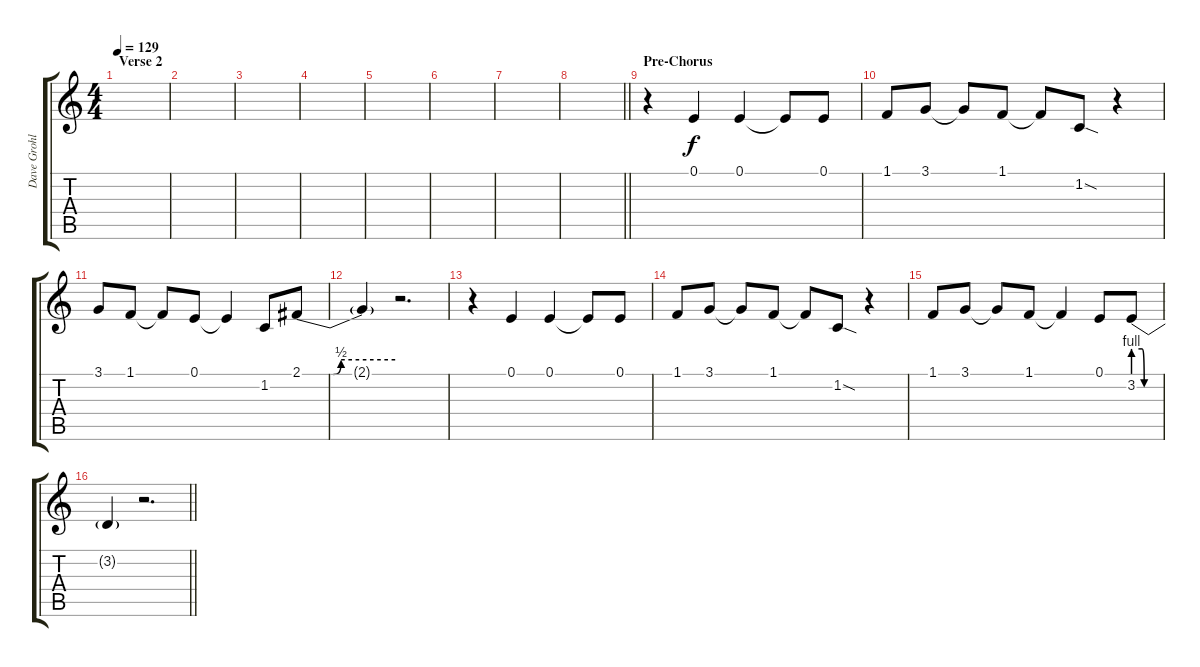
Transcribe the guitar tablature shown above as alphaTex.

\track ("Dave Grohl (Backing Vocals)" "Dave Grohl") {instrument flute}
\staff {score tabs}
\tuning (E4 B3 G3 D3 A2 E2) {hide}
\ts (4 4)
\section ("" "Verse 2")
\tempo 129
\clef g2
\ks c
|
|
|
|
|
|
|
\barLineRight lightlight
|
\section ("" "Pre-Chorus")
r.4 0.1.4 0.1.4 0.1{t}.8 0.1.8 |
1.1.8 3.1.8 3.1{t}.8 1.1.8 1.1{t}.8 1.2{sod}.8 r.4 |
3.1.8 1.1.8 1.1{t}.8 0.1.8 0.1{t}.4 1.2.8 2.1{be (custom 0 0 20 0 25 2 60 2)}.8 |
2.1{t}.4 r.2{d} |
r.4 0.1.4 0.1.4 0.1{t}.8 0.1.8 |
1.1.8 3.1.8 3.1{t}.8 1.1.8 1.1{t}.8 1.2{sod}.8 r.4 |
1.1.8 3.1.8 3.1{t}.8 1.1.8 1.1{t}.4 0.1.8 3.2{be (custom 0 4 20 4 25 0 60 0)}.8 |
\barLineRight lightlight
3.2{t}.4 r.2{d}
